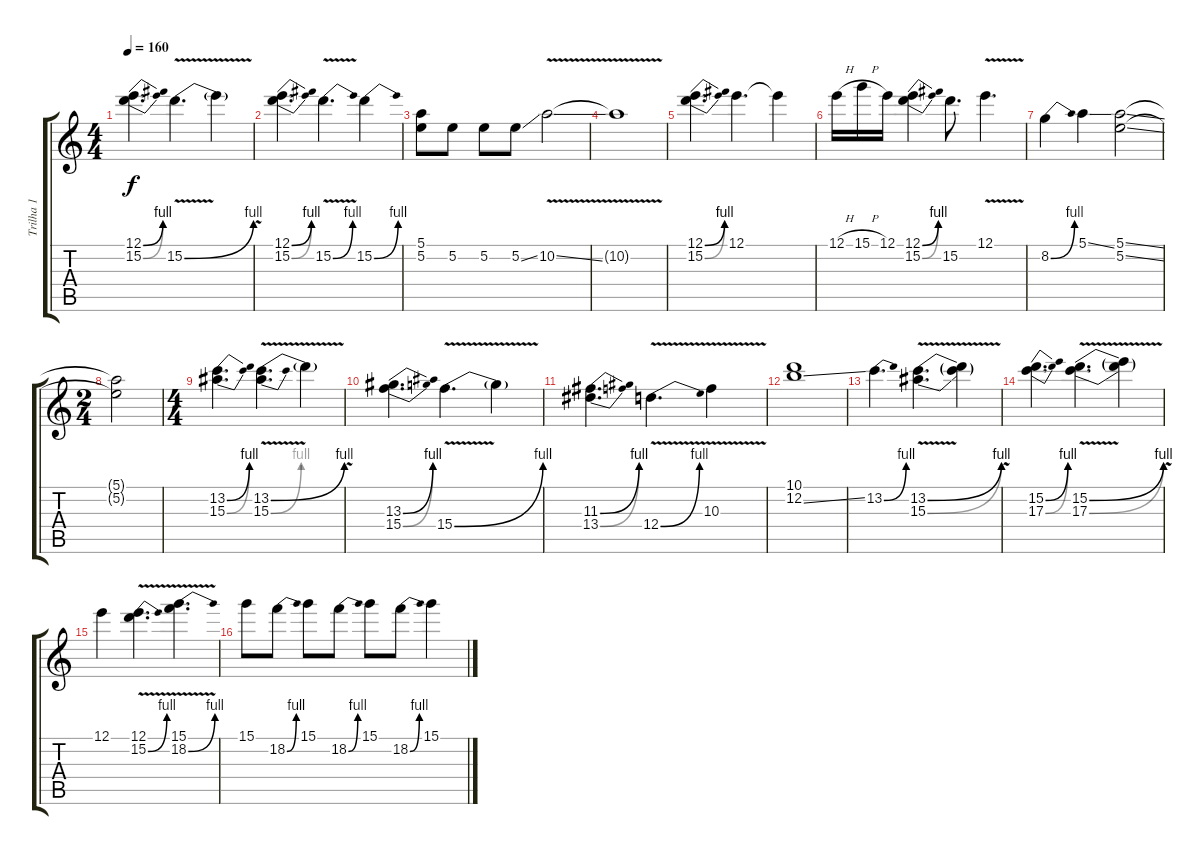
\track ("Trilha 1" "Trilha 1") {instrument overdrivenguitar}
\staff {score tabs}
\tuning (E4 B3 G3 D3 A2 E2) {hide}
\ts (4 4)
\tempo 160
\clef g2
\ks c
(12.1{be (bend 0 0 60 4)} 15.2{be (bend 0 0 60 4)}).4{d dy f} 15.2{be (bend 0 0 60 4) v}.4{d} 15.2{v t}.4 |
(12.1{be (bend 0 0 60 4)} 15.2{be (bend 0 0 60 4)}).4{d} 15.2{be (bend 0 0 60 4) v}.4{d} 15.2{be (bend 0 0 60 4)}.4 |
(5.1 5.2).8 5.2.8 5.2.8 5.2{ss}.8 10.2{v ss}.2 |
10.2{t}.1 |
(12.1{be (bend 0 0 60 4)} 15.2{be (bend 0 0 60 4)}).4{d} 12.1.4{d} 12.1{t}.4 |
12.1{h}.16 15.1{h}.16 12.1.16 (12.1{be (bend 0 0 60 4)} 15.2{be (bend 0 0 60 4)}).4 15.2.8{d} 12.1{v}.4{d} |
8.2{be (bend 0 0 60 4)}.4 5.1{ss}.4 (5.1{ss} 5.2{ss}).2 |
\ts (2 4)
(5.1{t} 5.2{t}).2 |
\ts (4 4)
(13.2{be (bend 0 0 60 4)} 15.3{be (bend 0 0 60 4)}).4{d} (13.2{be (bend 0 0 60 4) v} 15.3{be (bend 0 0 60 4) v}).4{d} 13.2{v t}.4 |
(13.3{be (bend 0 0 60 4)} 15.4{be (bend 0 0 60 4)}).4{d} 15.4{be (bend 0 0 60 4) v}.4{d} 15.4{t}.4 |
(11.3{be (bend 0 0 60 4)} 13.4{be (bend 0 0 60 4)}).4{d} 12.4{be (bend 0 0 60 4) v}.4{d} 10.3{v}.4 |
(10.1 12.2{ss}).1 |
13.2{be (bend 0 0 60 4)}.4{d} (13.2{be (bend 0 0 60 4) v} 15.3{be (bend 0 0 60 4) v}).4{d} (13.2{v t} 15.3{v t}).4 |
(15.2{be (bend 0 0 60 4)} 17.3{be (bend 0 0 60 4)}).4{d} (15.2{be (bend 0 0 60 4) v} 17.3{be (bend 0 0 60 4) v}).4{d} (15.2{v t} 17.3{v t}).4 |
12.1.4 (12.1{v} 15.2{be (bend 0 0 60 4) v}).4{d} (15.1{v} 18.2{be (bend 0 0 60 4) v}).4{d} |
15.1.8 18.2{be (bend 0 0 60 4)}.8 15.1.8 18.2{be (bend 0 0 60 4)}.8 15.1.8 18.2{be (bend 0 0 60 4)}.8 15.1{ss}.4
